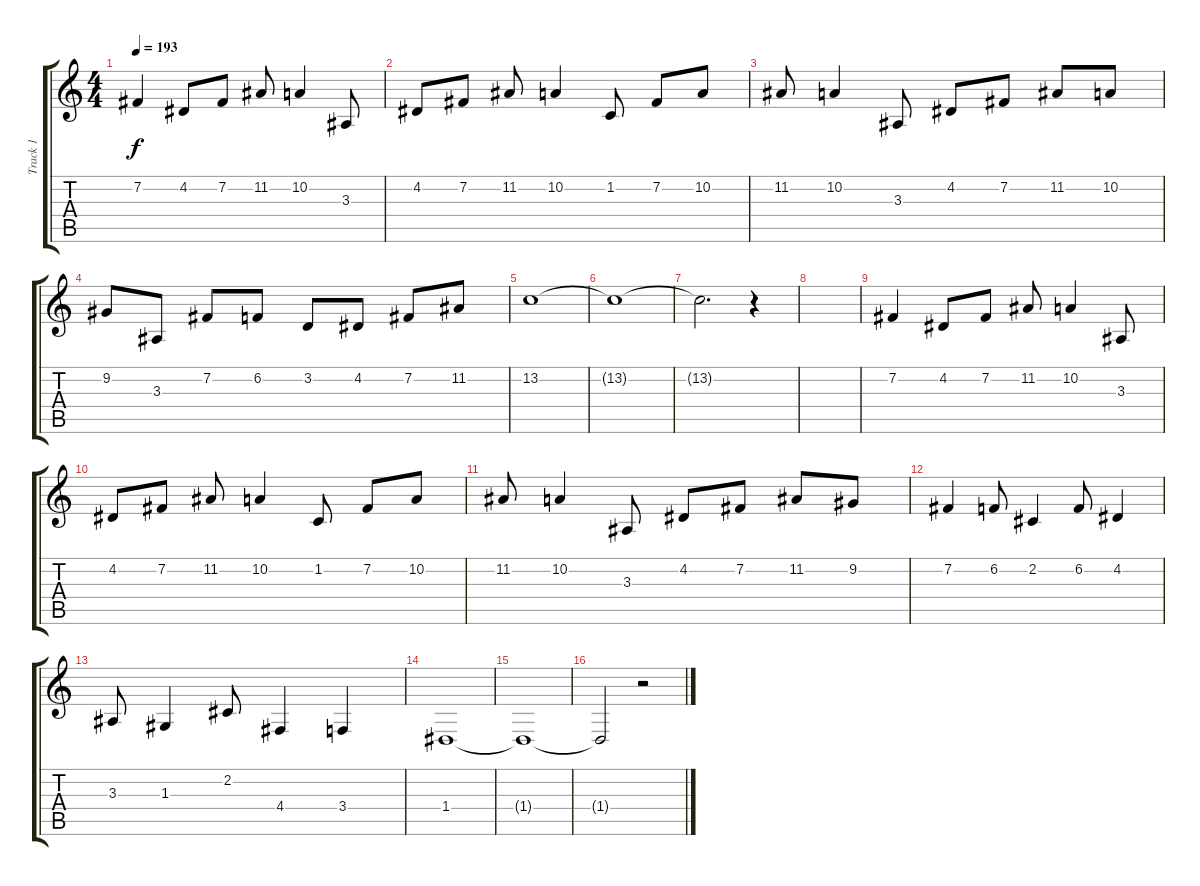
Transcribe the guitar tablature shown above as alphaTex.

\track ("Track 1" "Track 1") {instrument stringensemble1}
\staff {score tabs}
\tuning (E4 B3 G3 D3 A2 D2) {hide}
\ts (4 4)
\tempo 193
\clef g2
\ks c
7.2.4{dy f balance 13} 4.2.8 7.2.8 11.2.8 10.2.4 3.3.8 |
4.2.8 7.2.8 11.2.8 10.2.4 1.2.8 7.2.8 10.2.8 |
11.2.8 10.2.4 3.3.8 4.2.8 7.2.8 11.2.8 10.2.8 |
9.2.8 3.3.8 7.2.8 6.2.8 3.2.8 4.2.8 7.2.8 11.2.8 |
13.2.1 |
13.2{t}.1 |
13.2{t}.2{d} r.4 |
|
7.2.4 4.2.8 7.2.8 11.2.8 10.2.4 3.3.8 |
4.2.8 7.2.8 11.2.8 10.2.4 1.2.8 7.2.8 10.2.8 |
11.2.8 10.2.4 3.3.8 4.2.8 7.2.8 11.2.8 9.2.8 |
7.2.4 6.2.8 2.2.4 6.2.8 4.2.4 |
3.3.8 1.3.4 2.2.8 4.4.4 3.4.4 |
1.4.1 |
1.4{t}.1 |
1.4{t}.2 r.2
